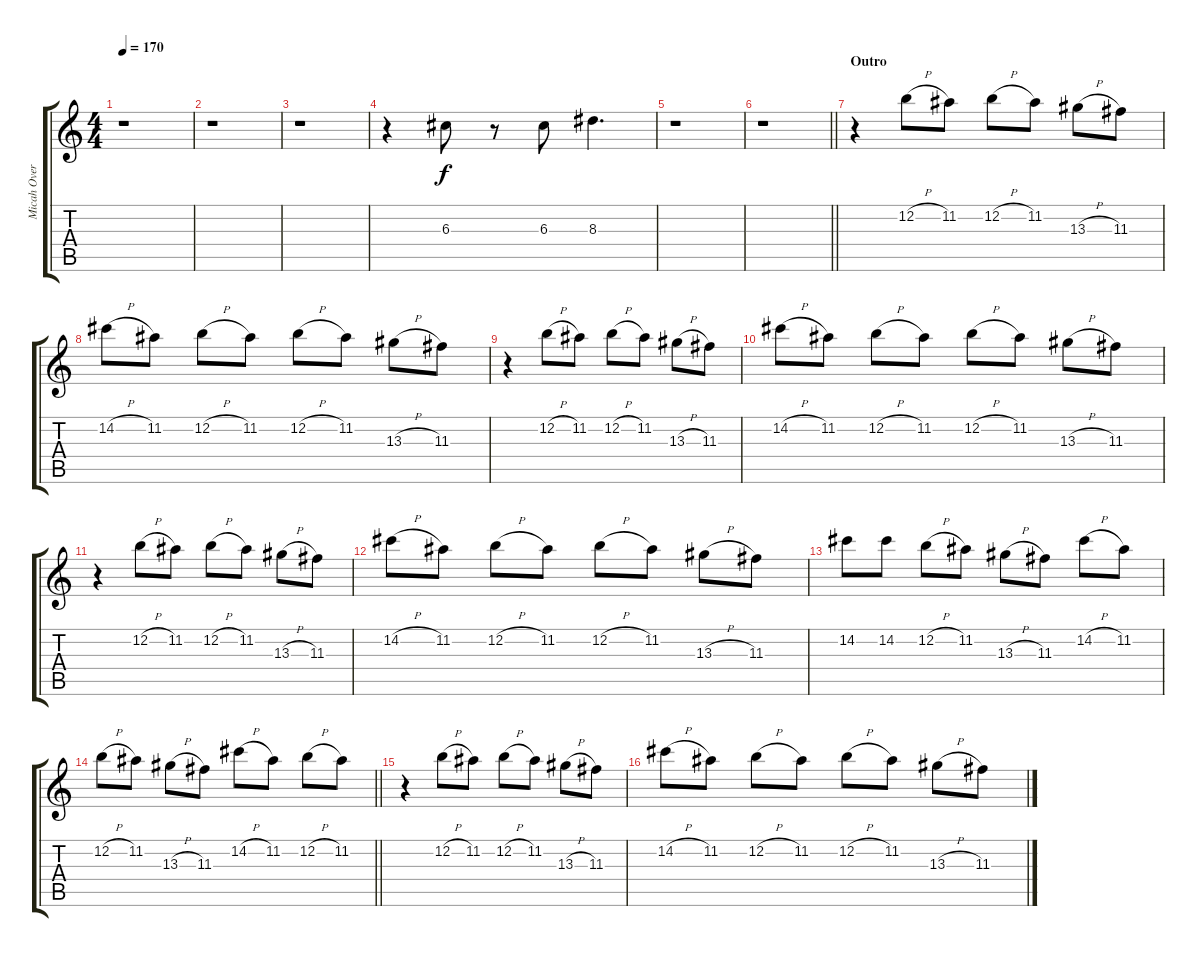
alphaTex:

\track ("Micah Overdub" "Micah Over") {instrument electricguitarclean}
\staff {score tabs}
\tuning (E4 B3 G3 D3 A2 E2) {hide}
\ts (4 4)
\tempo 170
\clef g2
\ks c
r.1{dy f} |
r.1 |
r.1 |
r.4 6.3.8 r.8 6.3.8 8.3.4{d} |
r.1 |
\barLineRight lightlight
r.1 |
\section ("" "Outro")
r.4 12.2{h}.8 11.2.8 12.2{h}.8 11.2.8 13.3{h}.8 11.3.8 |
14.2{h}.8 11.2.8 12.2{h}.8 11.2.8 12.2{h}.8 11.2.8 13.3{h}.8 11.3.8 |
r.4 12.2{h}.8 11.2.8 12.2{h}.8 11.2.8 13.3{h}.8 11.3.8 |
14.2{h}.8 11.2.8 12.2{h}.8 11.2.8 12.2{h}.8 11.2.8 13.3{h}.8 11.3.8 |
r.4 12.2{h}.8 11.2.8 12.2{h}.8 11.2.8 13.3{h}.8 11.3.8 |
14.2{h}.8 11.2.8 12.2{h}.8 11.2.8 12.2{h}.8 11.2.8 13.3{h}.8 11.3.8 |
14.2.8 14.2.8 12.2{h}.8 11.2.8 13.3{h}.8 11.3.8 14.2{h}.8 11.2.8 |
\barLineRight lightlight
12.2{h}.8 11.2.8 13.3{h}.8 11.3.8 14.2{h}.8 11.2.8 12.2{h}.8 11.2.8 |
r.4{volume 10} 12.2{h}.8 11.2.8 12.2{h}.8 11.2.8 13.3{h}.8 11.3.8 |
14.2{h}.8 11.2.8 12.2{h}.8 11.2.8 12.2{h}.8 11.2.8 13.3{h}.8 11.3.8
